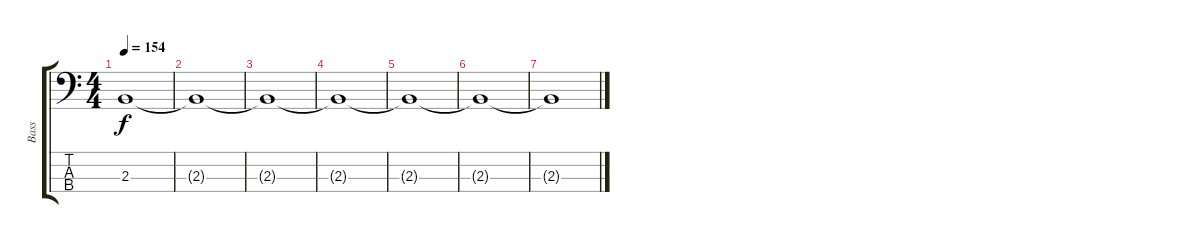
\track ("Bass" "Bass") {instrument electricbassfinger}
\staff {score tabs}
\tuning (G2 D2 A1 E1) {hide}
\ts (4 4)
\section ("" "")
\tempo 154
\clef f4
\ks c
2.3.1{dy f} |
2.3{t}.1 |
2.3{t}.1 |
2.3{t}.1 |
2.3{t}.1 |
2.3{t}.1 |
2.3{t}.1
